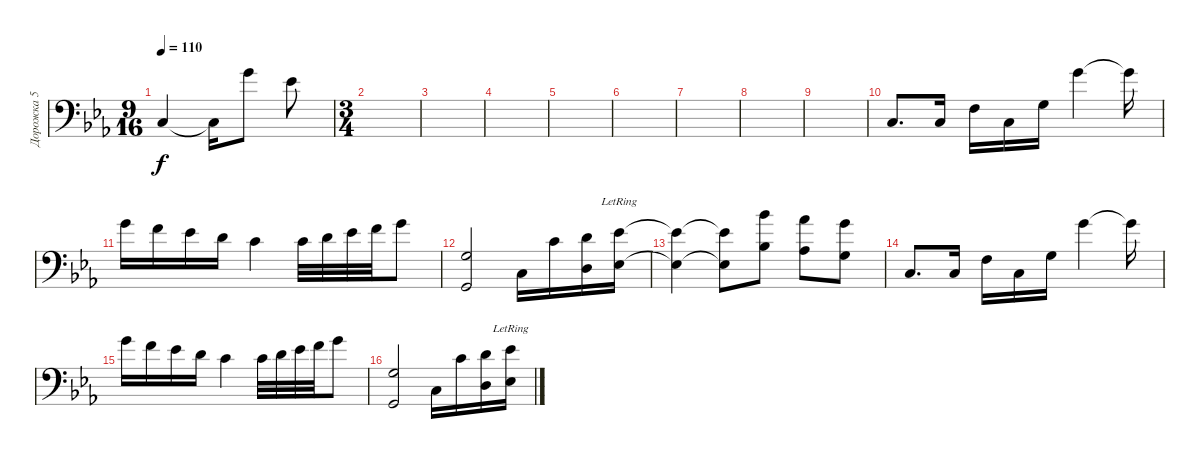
\track ("Дорожка 5" "Дорожка 5") {instrument acousticgrandpiano}
\staff {score}
\tuning (E4 B3 G3 D3 A2 E2 C-1) {hide}
\ts (9 16)
\tempo 110
\clef f4
\ks cminor
3.5.4{dy f} 3.5{t}.16 3.1.8 4.2.8 |
\ts (3 4)
|
|
|
|
|
|
|
|
3.5.8{d} 3.5.16 3.4.16 3.5.16 5.4.16 3.1.4 3.1{t}.16 |
3.1.16 1.1.16 4.2.16 3.2.16 1.2.4 1.2.32 3.2.32 4.2.32 1.1.32 3.1.8 |
(0.3 3.6).2 3.5.16 1.2.16 (3.2 0.4).16 (4.2{lr} 1.4{lr}).16 |
(4.2{t} 1.4{t}).4 (4.2{t} 1.4{t}).8 (6.1 3.3).8 (4.1 1.3).8 (3.1 0.3).8 |
3.5.8{d} 3.5.16 3.4.16 3.5.16 5.4.16 3.1.4 3.1{t}.16 |
3.1.16 1.1.16 4.2.16 3.2.16 1.2.4 1.2.32 3.2.32 4.2.32 1.1.32 3.1.8 |
(0.3 3.6).2 3.5.16 1.2.16 (3.2 0.4).16 (4.2{lr} 1.4{lr}).16
